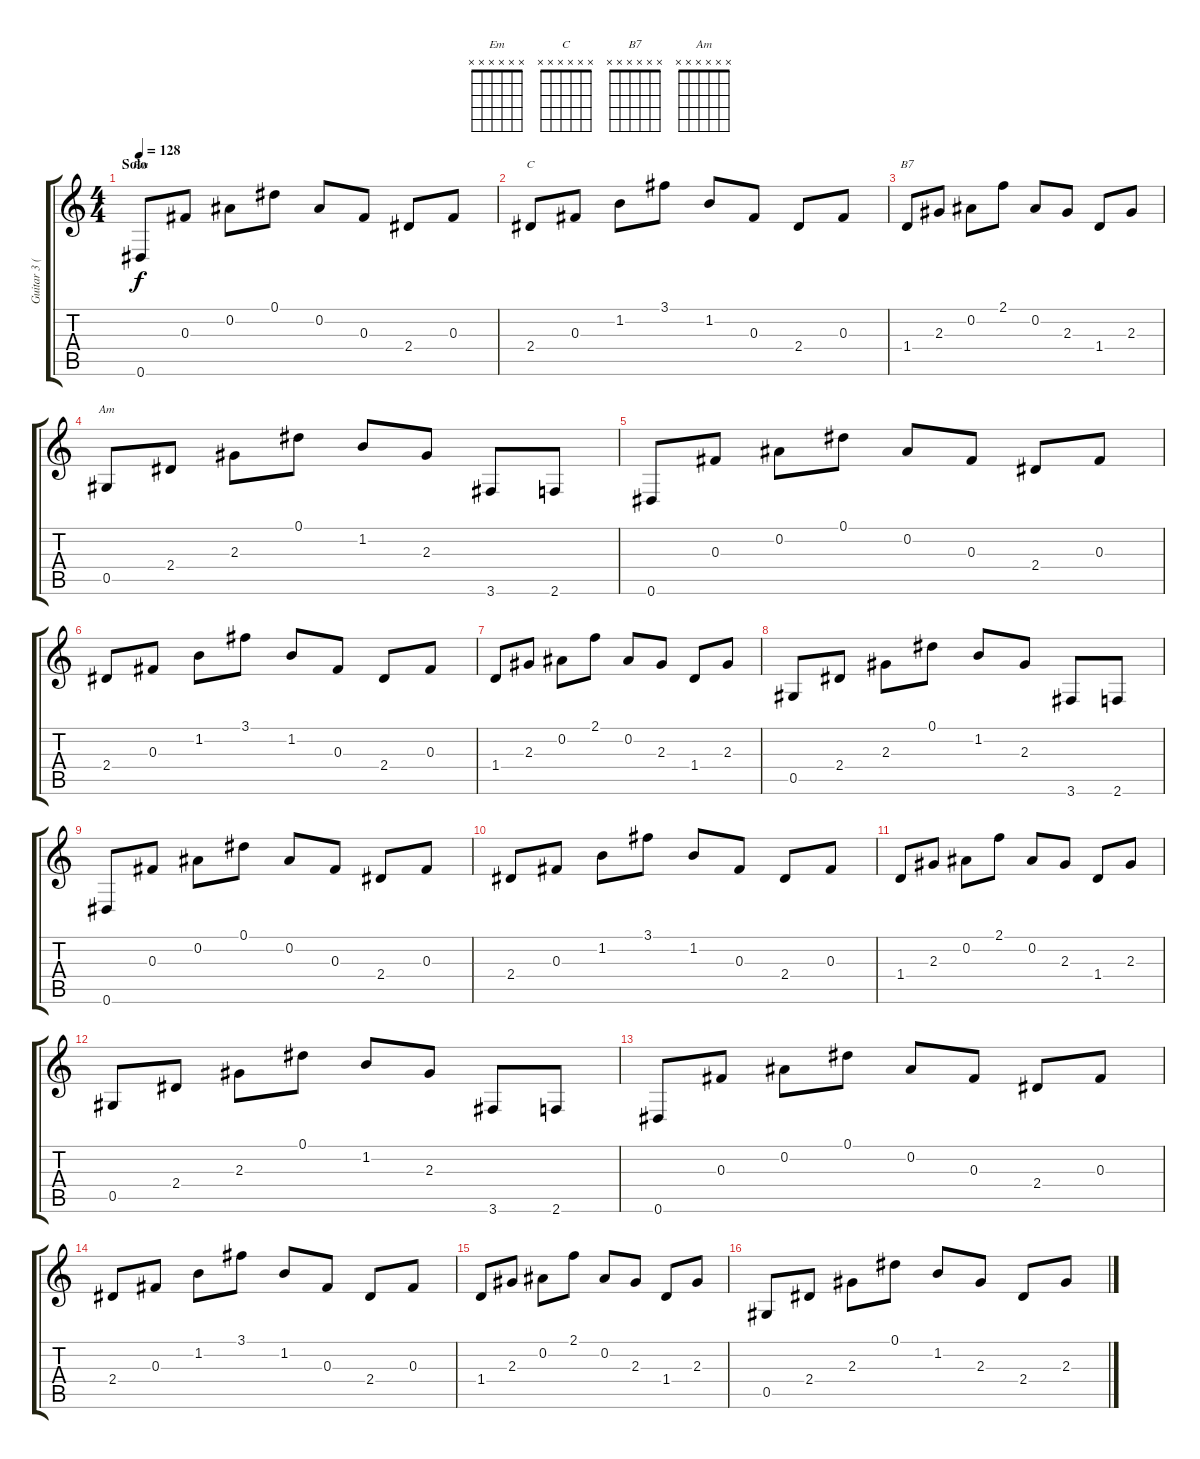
\track ("Guitar 3 (Slash)" "Guitar 3 (") {instrument electricguitarjazz}
\staff {score tabs}
\tuning (Eb4 Bb3 Gb3 Db3 Ab2 Eb2) {hide}
\chord ("Em" x x x x x x)
\chord ("C" x x x x x x)
\chord ("B7" x x x x x x)
\chord ("Am" x x x x x x)
\ts (4 4)
\section ("" "Solo")
\tempo 128
\clef g2
\ks c
0.6.8{ch "Em" dy f} 0.3.8 0.2.8 0.1.8 0.2.8 0.3.8 2.4.8 0.3.8 |
2.4.8{ch "C"} 0.3.8 1.2.8 3.1.8 1.2.8 0.3.8 2.4.8 0.3.8 |
1.4.8{ch "B7"} 2.3.8 0.2.8 2.1.8 0.2.8 2.3.8 1.4.8 2.3.8 |
0.5.8{ch "Am"} 2.4.8 2.3.8 0.1.8 1.2.8 2.3.8 3.6.8 2.6.8 |
0.6.8 0.3.8 0.2.8 0.1.8 0.2.8 0.3.8 2.4.8 0.3.8 |
2.4.8 0.3.8 1.2.8 3.1.8 1.2.8 0.3.8 2.4.8 0.3.8 |
1.4.8 2.3.8 0.2.8 2.1.8 0.2.8 2.3.8 1.4.8 2.3.8 |
0.5.8 2.4.8 2.3.8 0.1.8 1.2.8 2.3.8 3.6.8 2.6.8 |
0.6.8 0.3.8 0.2.8 0.1.8 0.2.8 0.3.8 2.4.8 0.3.8 |
2.4.8 0.3.8 1.2.8 3.1.8 1.2.8 0.3.8 2.4.8 0.3.8 |
1.4.8 2.3.8 0.2.8 2.1.8 0.2.8 2.3.8 1.4.8 2.3.8 |
0.5.8 2.4.8 2.3.8 0.1.8 1.2.8 2.3.8 3.6.8 2.6.8 |
0.6.8 0.3.8 0.2.8 0.1.8 0.2.8 0.3.8 2.4.8 0.3.8 |
2.4.8 0.3.8 1.2.8 3.1.8 1.2.8 0.3.8 2.4.8 0.3.8 |
1.4.8 2.3.8 0.2.8 2.1.8 0.2.8 2.3.8 1.4.8 2.3.8 |
0.5.8 2.4.8 2.3.8 0.1.8 1.2.8 2.3.8 2.4.8 2.3.8
